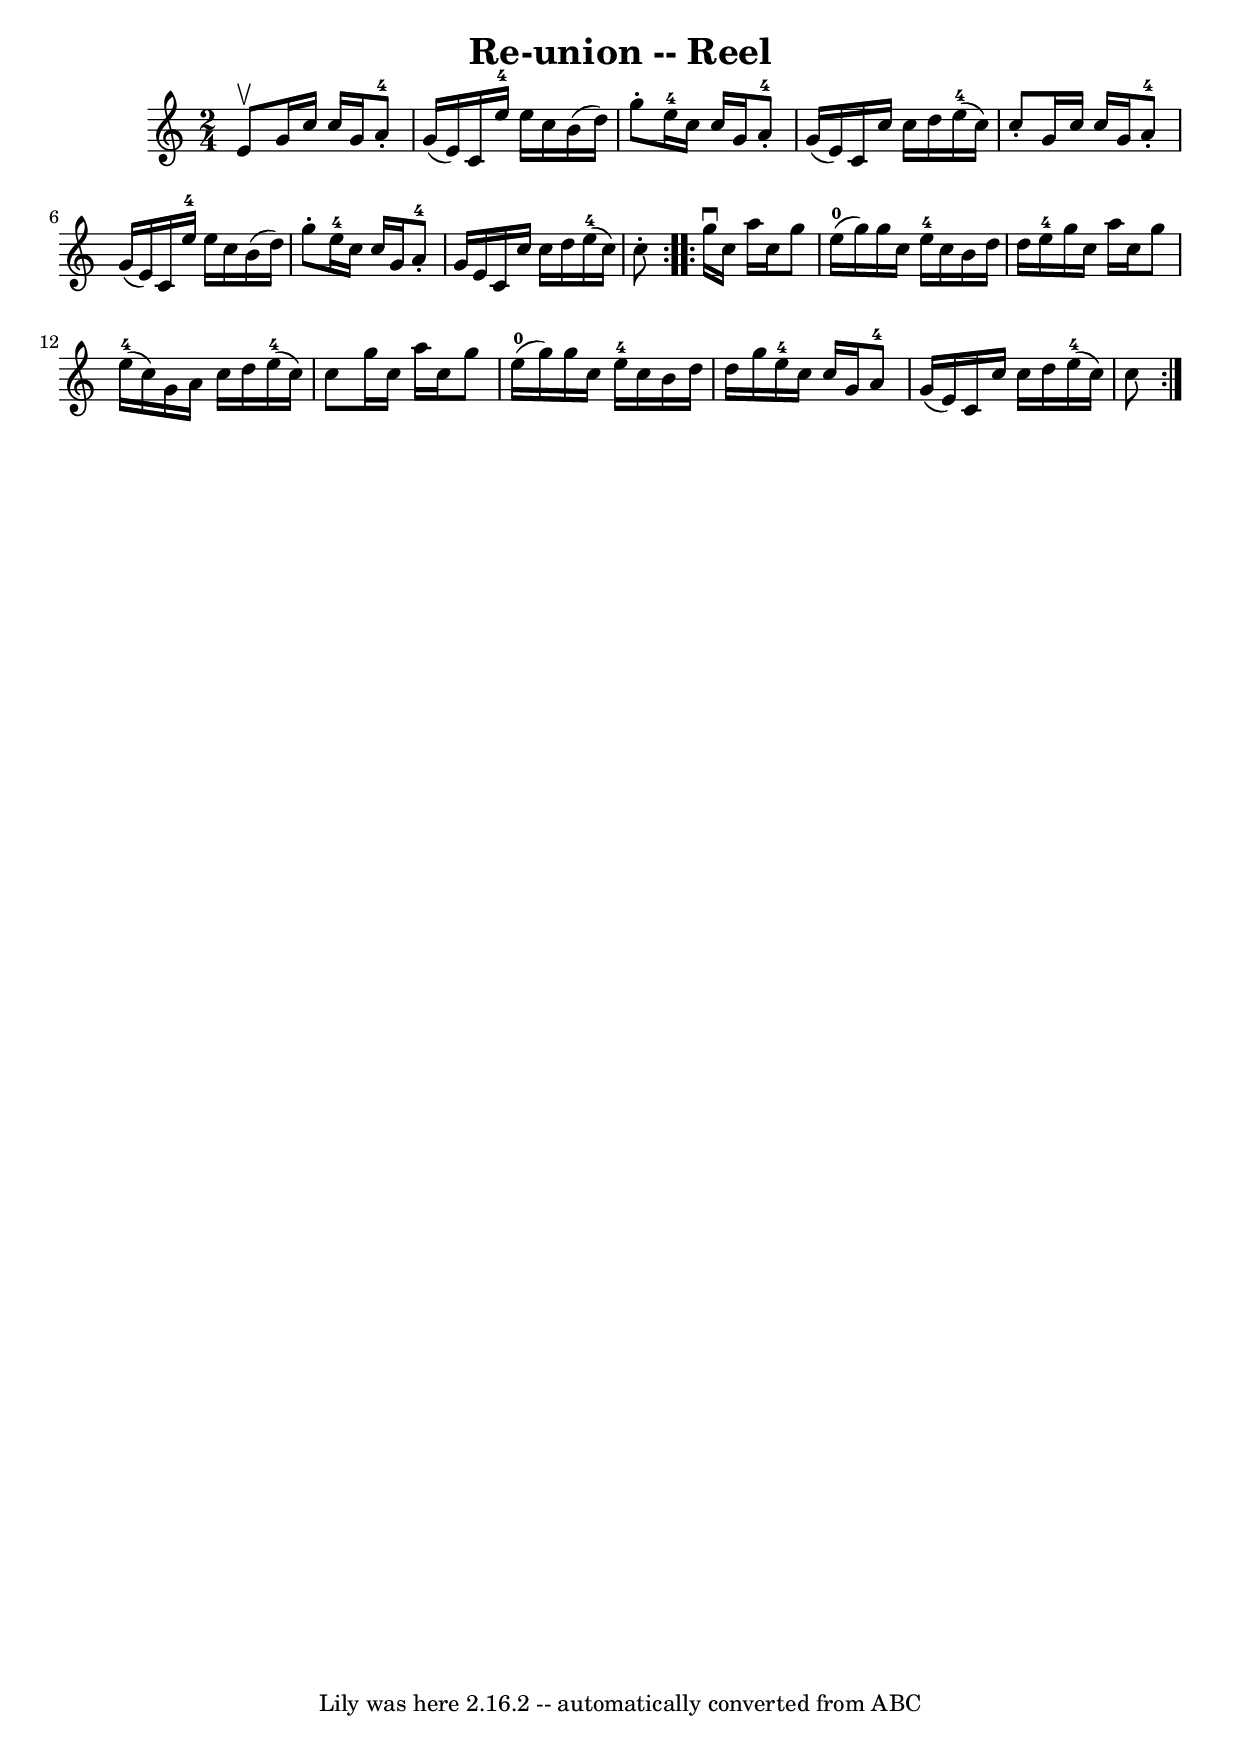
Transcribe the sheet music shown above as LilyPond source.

\version "2.16.2"
\include "Mammoth.ily"
\header {
  %% book = "Ryan's Mammoth Collection"
 crossRefNumber = "1"
 footnotes = "\\\\288"
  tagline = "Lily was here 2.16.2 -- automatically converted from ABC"
  title = "Re-union -- Reel"

}
voicedefault =  {



  \repeat volta 2 {

    \time 2/4 
    \key c \major e'8^\upbow  |
 g'16 c''16 c''16 g'16 a'8-4-. g'16 (e'16)    |
 c'16 e''16-4 e''16 c''16 b'16 (d''16) g''8-.    |
 e''16-4 c''16 c''16 g'16 a'8-4-. g'16 (e'16)    |
 c'16 c''16 c''16 d''16 e''16-4(c''16) c''8-.     |
 g'16 c''16 c''16 g'16 a'8-4-. g'16 (e'16)  |
 c'16 e''16-4 e''16 c''16 b'16 (d''16) g''8-.   |
 e''16-4 c''16 c''16 g'16 a'8-4-. g'16 e'16     |
 c'16 c''16 c''16 d''16 e''16-4(c''16 ) c''8-.   
  }     
  \repeat volta 2 {
 g''16^\downbow c''16 a''16 c''16 g''8 e''16-0(g''16)    |
 g''16 c''16 e''16-4 c''16 b'16 d''16 d''16 e''16-4   |
 g''16 c''16 a''16 c''16 g''8 e''16-4(c''16)    |
 g'16 a'16 c''16 d''16 e''16-4(c''16) c''8     |
 g''16 c''16 a''16 c''16 g''8 e''16-0(g''16)     |
 g''16 c''16 e''16-4 c''16 b'16 d''16 d''16 g''16     |
 e''16-4 c''16 c''16 g'16 a'8-4 g'16 (e'16)   |
 c'16 c''16 c''16 d''16 e''16-4(
 c''16) c''8    
  }   

}

\score{
  <<

    \context Staff="default"
    {
      \voicedefault 
      
    }

  >>
  \layout {
    
  }
  \midi {
  }

}
